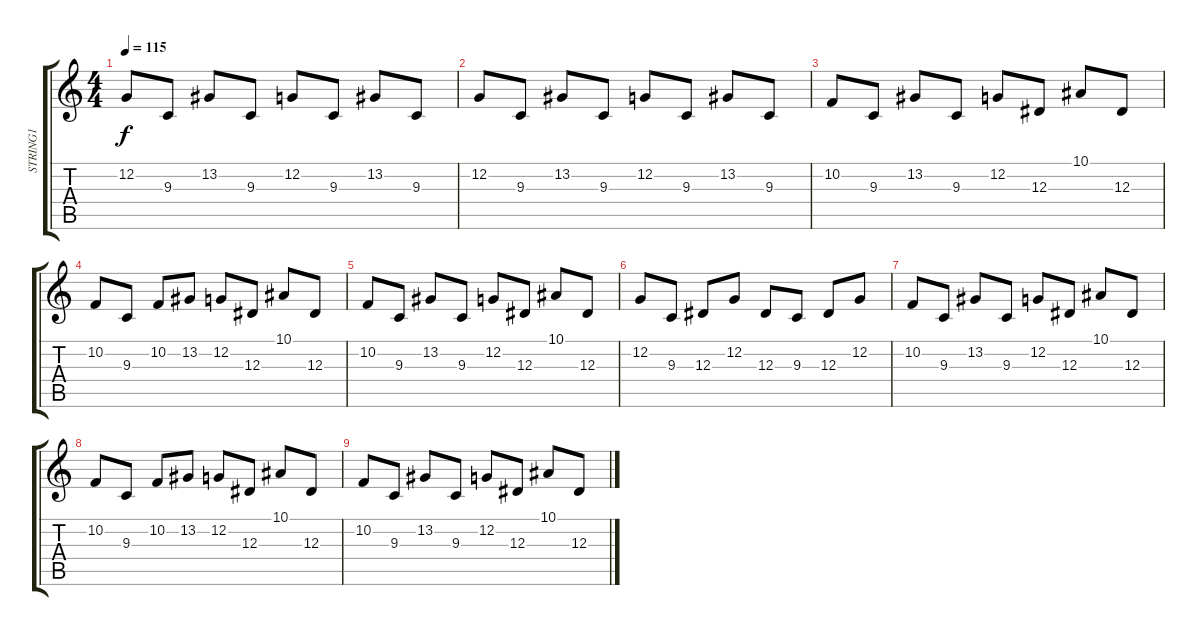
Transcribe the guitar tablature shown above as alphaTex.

\track ("STRING1" "STRING1") {instrument stringensemble1}
\staff {score tabs}
\tuning (C4 G3 Eb3 Bb2 F2 C2) {hide}
\ts (4 4)
\tempo 115
\clef g2
\ks c
12.2.8{dy f} 9.3.8 13.2.8 9.3.8 12.2.8 9.3.8 13.2.8 9.3.8 |
12.2.8 9.3.8 13.2.8 9.3.8 12.2.8 9.3.8 13.2.8 9.3.8 |
10.2.8 9.3.8 13.2.8 9.3.8 12.2.8 12.3.8 10.1.8 12.3.8 |
10.2.8 9.3.8 10.2.8 13.2.8 12.2.8 12.3.8 10.1.8 12.3.8 |
10.2.8 9.3.8 13.2.8 9.3.8 12.2.8 12.3.8 10.1.8 12.3.8 |
12.2.8 9.3.8 12.3.8 12.2.8 12.3.8 9.3.8 12.3.8 12.2.8 |
10.2.8 9.3.8 13.2.8 9.3.8 12.2.8 12.3.8 10.1.8 12.3.8 |
10.2.8 9.3.8 10.2.8 13.2.8 12.2.8 12.3.8 10.1.8 12.3.8 |
10.2.8 9.3.8 13.2.8 9.3.8 12.2.8 12.3.8 10.1.8 12.3.8
